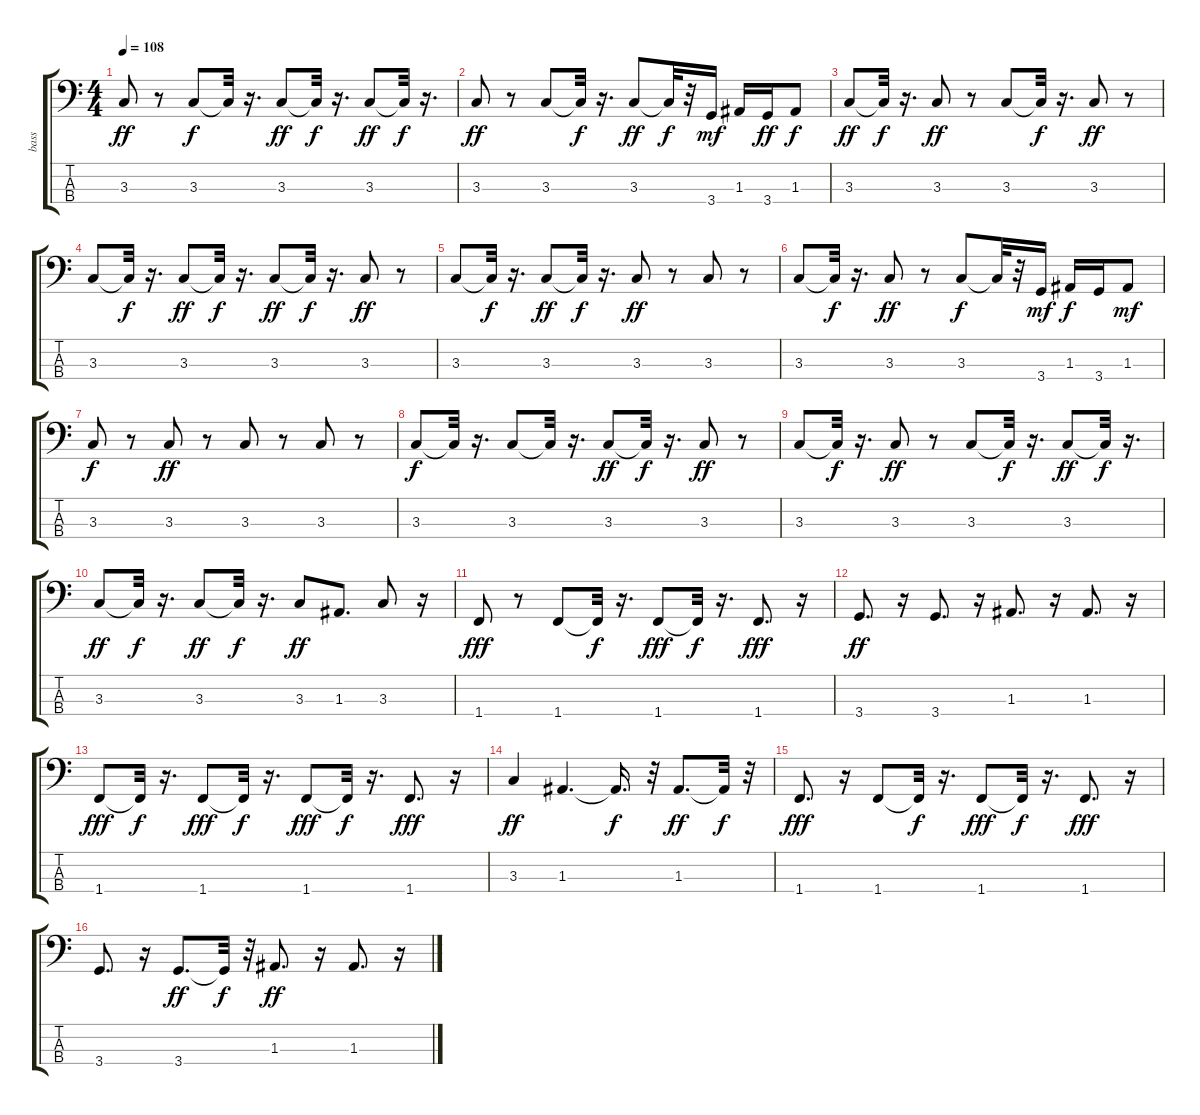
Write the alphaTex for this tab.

\track ("bass    " "bass    ") {instrument electricbasspick}
\staff {score tabs}
\tuning (G2 D2 A1 E1) {hide}
\ts (4 4)
\tempo 108
\clef f4
\ks c
3.3.8{dy ff} r.8 3.3.8{dy f} 3.3{t}.32 r.16{d} 3.3.8{dy ff} 3.3{t}.32{dy f} r.16{d} 3.3.8{dy ff} 3.3{t}.32{dy f} r.16{d} |
3.3.8{dy ff} r.8 3.3.8 3.3{t}.32{dy f} r.16{d} 3.3.8{dy ff} 3.3{t}.32{dy f} r.32 3.4.16{dy mf} 1.3.16 3.4.16{dy ff} 1.3.8{dy f} |
3.3.8{dy ff} 3.3{t}.32{dy f} r.16{d} 3.3.8{dy ff} r.8 3.3.8 3.3{t}.32{dy f} r.16{d} 3.3.8{dy ff} r.8 |
3.3.8 3.3{t}.32{dy f} r.16{d} 3.3.8{dy ff} 3.3{t}.32{dy f} r.16{d} 3.3.8{dy ff} 3.3{t}.32{dy f} r.16{d} 3.3.8{dy ff} r.8 |
3.3.8 3.3{t}.32{dy f} r.16{d} 3.3.8{dy ff} 3.3{t}.32{dy f} r.16{d} 3.3.8{dy ff} r.8 3.3.8 r.8 |
3.3.8 3.3{t}.32{dy f} r.16{d} 3.3.8{dy ff} r.8 3.3.8{dy f} 3.3{t}.32 r.32 3.4.16{dy mf} 1.3.16{dy f} 3.4.16 1.3.8{dy mf} |
3.3.8{dy f} r.8 3.3.8{dy ff} r.8 3.3.8 r.8 3.3.8 r.8 |
3.3.8{dy f} 3.3{t}.32 r.16{d} 3.3.8 3.3{t}.32 r.16{d} 3.3.8{dy ff} 3.3{t}.32{dy f} r.16{d} 3.3.8{dy ff} r.8 |
3.3.8 3.3{t}.32{dy f} r.16{d} 3.3.8{dy ff} r.8 3.3.8 3.3{t}.32{dy f} r.16{d} 3.3.8{dy ff} 3.3{t}.32{dy f} r.16{d} |
3.3.8{dy ff} 3.3{t}.32{dy f} r.16{d} 3.3.8{dy ff} 3.3{t}.32{dy f} r.16{d} 3.3.8{dy ff} 1.3.8{d} 3.3.8 r.16 |
1.4.8{dy fff} r.8 1.4.8 1.4{t}.32{dy f} r.16{d} 1.4.8{dy fff} 1.4{t}.32{dy f} r.16{d} 1.4.8{d dy fff} r.16 |
3.4.8{d dy ff} r.16 3.4.8{d} r.16 1.3.8{d} r.16 1.3.8{d} r.16 |
1.4.8{dy fff} 1.4{t}.32{dy f} r.16{d} 1.4.8{dy fff} 1.4{t}.32{dy f} r.16{d} 1.4.8{dy fff} 1.4{t}.32{dy f} r.16{d} 1.4.8{d dy fff} r.16 |
3.3.4{dy ff} 1.3.4{d} 1.3{t}.16{d dy f} r.32 1.3.8{d dy ff} 1.3{t}.32{dy f} r.32 |
1.4.8{d dy fff} r.16 1.4.8 1.4{t}.32{dy f} r.16{d} 1.4.8{dy fff} 1.4{t}.32{dy f} r.16{d} 1.4.8{d dy fff} r.16 |
3.4.8{d} r.16 3.4.8{d dy ff} 3.4{t}.32{dy f} r.32 1.3.8{d dy ff} r.16 1.3.8{d} r.16
